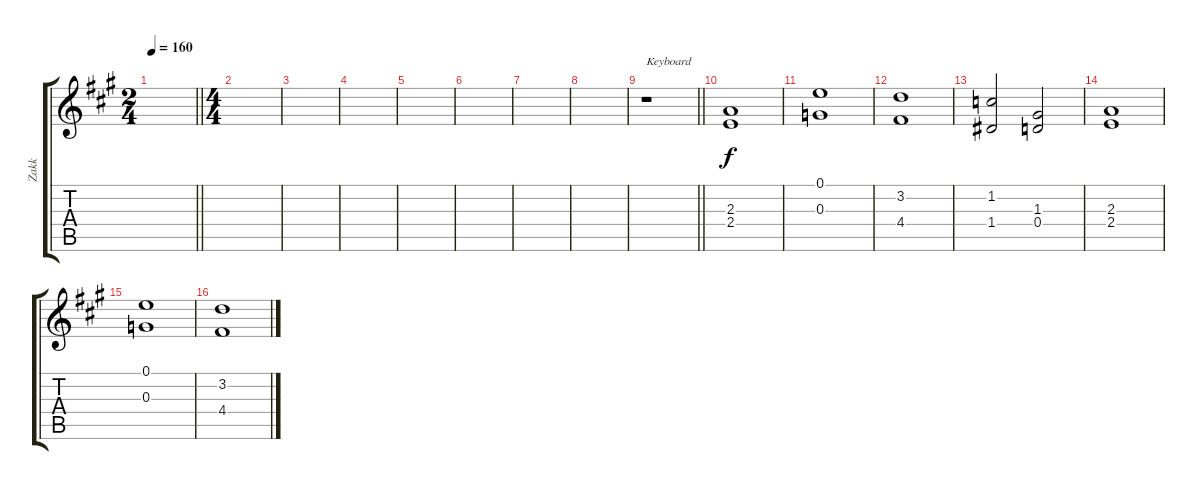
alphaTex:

\track ("Zakk" "Zakk") {instrument overdrivenguitar}
\staff {score tabs}
\tuning (E4 B3 G3 D3 A2 E2) {hide}
\ts (2 4)
\tempo 160
\clef g2
\barLineRight lightlight
\ks a
|
\ts (4 4)
|
|
|
|
|
|
|
\barLineRight lightlight
r.1{txt "Keyboard"} |
(2.3 2.4).1{volume 16 instrument stringensemble1} |
(0.1 0.3).1 |
(3.2 4.4).1 |
(1.2 1.4).2 (1.3 0.4).2 |
(2.3 2.4).1{volume 16 instrument stringensemble1} |
(0.1 0.3).1 |
(3.2 4.4).1
